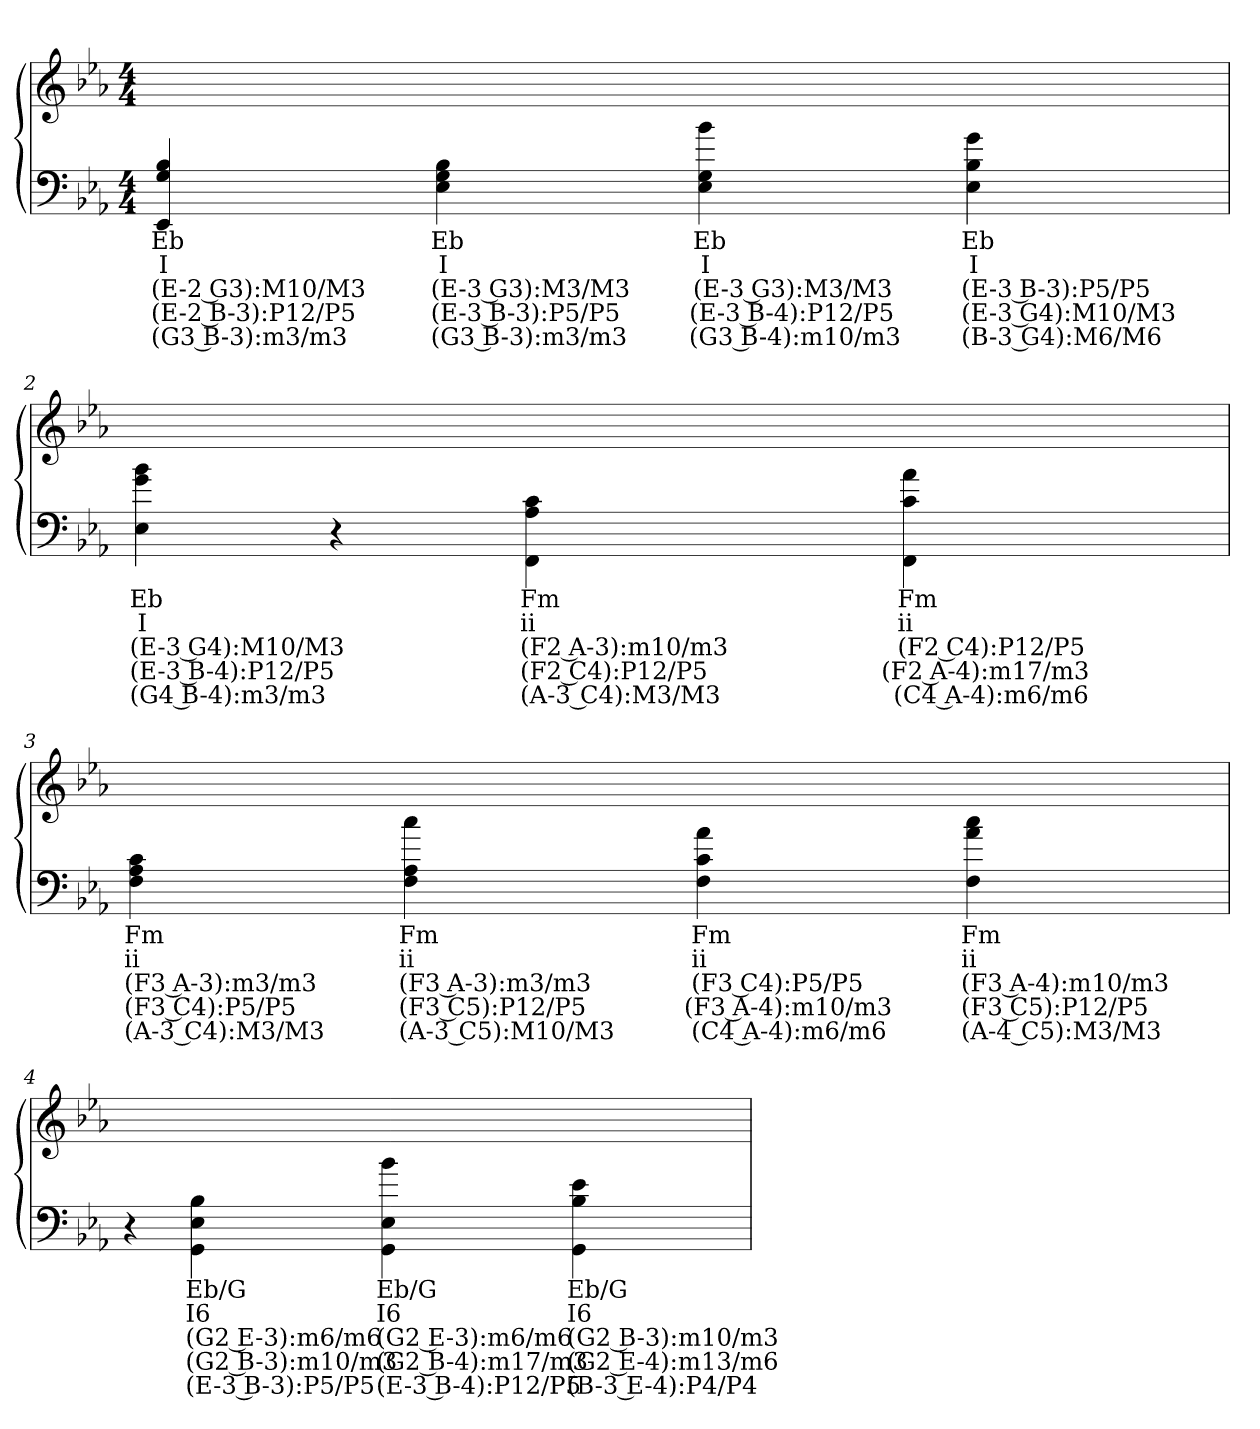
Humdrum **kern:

**kern	**text	**text	**text	**text	**text	**kern
*part2	*part2	*part2	*part2	*part2	*part2	*part1
*staff2	*staff2	*staff2	*staff2	*staff2	*staff2	*staff1
*clefF4	*	*	*	*	*	*clefG2
*k[b-e-a-]	*	*	*	*	*	*k[b-e-a-]
*E-:	*	*	*	*	*	*E-:
*M4/4	*	*	*	*	*	*M4/4
*MM60	*	*	*	*	*	*MM60
=1	=1	=1	=1	=1	=1	=1
4EE- 4G 4B-	Eb	I	(E-2 G3):M10/M3	(E-2 B-3):P12/P5	(G3 B-3):m3/m3	1ryy
4E- 4G 4B-	Eb	I	(E-3 G3):M3/M3	(E-3 B-3):P5/P5	(G3 B-3):m3/m3	.
4E- 4G 4b-	Eb	I	(E-3 G3):M3/M3	(E-3 B-4):P12/P5	(G3 B-4):m10/m3	.
4E- 4B- 4g	Eb	I	(E-3 B-3):P5/P5	(E-3 G4):M10/M3	(B-3 G4):M6/M6	.
=2	=2	=2	=2	=2	=2	=2
4E- 4g 4b-	Eb	I	(E-3 G4):M10/M3	(E-3 B-4):P12/P5	(G4 B-4):m3/m3	1ryy
4r	.	.	.	.	.	.
4FF 4A- 4c	Fm	ii	(F2 A-3):m10/m3	(F2 C4):P12/P5	(A-3 C4):M3/M3	.
4FF 4c 4a-	Fm	ii	(F2 C4):P12/P5	(F2 A-4):m17/m3	(C4 A-4):m6/m6	.
=3	=3	=3	=3	=3	=3	=3
4F 4A- 4c	Fm	ii	(F3 A-3):m3/m3	(F3 C4):P5/P5	(A-3 C4):M3/M3	1ryy
4F 4A- 4cc	Fm	ii	(F3 A-3):m3/m3	(F3 C5):P12/P5	(A-3 C5):M10/M3	.
4F 4c 4a-	Fm	ii	(F3 C4):P5/P5	(F3 A-4):m10/m3	(C4 A-4):m6/m6	.
4F 4a- 4cc	Fm	ii	(F3 A-4):m10/m3	(F3 C5):P12/P5	(A-4 C5):M3/M3	.
=4	=4	=4	=4	=4	=4	=4
4r	.	.	.	.	.	1ryy
4GG 4E- 4B-	Eb/G	I6	(G2 E-3):m6/m6	(G2 B-3):m10/m3	(E-3 B-3):P5/P5	.
4GG 4E- 4b-	Eb/G	I6	(G2 E-3):m6/m6	(G2 B-4):m17/m3	(E-3 B-4):P12/P5	.
4GG 4B- 4e-	Eb/G	I6	(G2 B-3):m10/m3	(G2 E-4):m13/m6	(B-3 E-4):P4/P4	.
=	=	=	=	=	=	=
*-	*-	*-	*-	*-	*-	*-
